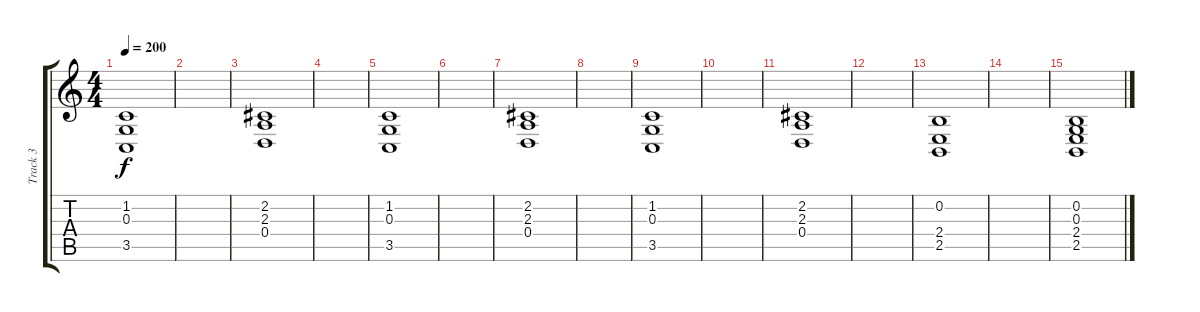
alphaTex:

\track ("Track 3" "Track 3") {instrument stringensemble1}
\staff {score tabs}
\tuning (E4 B3 G3 D3 A2 E2) {hide}
\ts (4 4)
\tempo 200
\clef g2
\ks c
(1.2 0.3 3.5).1{dy f} |
|
(2.2 2.3 0.4).1 |
|
(1.2 0.3 3.5).1 |
|
(2.2 2.3 0.4).1 |
|
(1.2 0.3 3.5).1 |
|
(2.2 2.3 0.4).1 |
|
(0.2 2.4 2.5).1 |
|
(0.2 0.3 2.4 2.5).1
